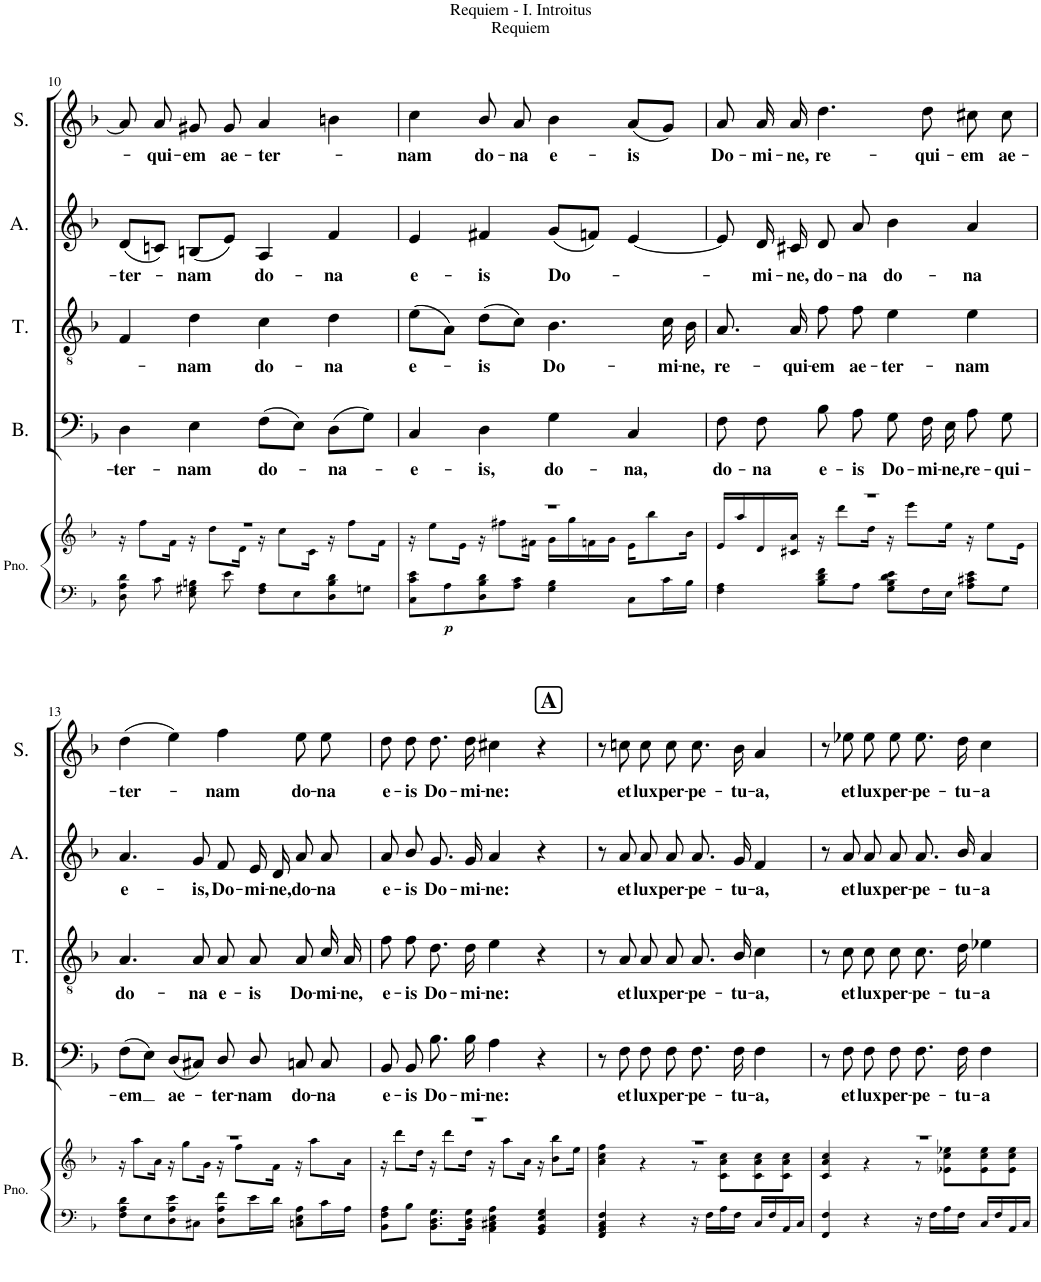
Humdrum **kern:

**kern	**kern	**dynam	**kern	**text	**kern	**text	**kern	**text	**kern	**text
*part5	*part5	*part5	*part4	*part4	*part3	*part3	*part2	*part2	*part1	*part1
*staff6	*staff5	*staff5/6	*staff4	*staff4	*staff3	*staff3	*staff2	*staff2	*staff1	*staff1
*I"Piano	*	*	*I"Bass	*	*I"Tenor	*	*I"Alto	*	*I"Soprano	*
*I'Pno.	*	*	*I'B.	*	*I'T.	*	*I'A.	*	*I'S.	*
!!LO:PB:g=z
*clefF4	*clefG2	*	*clefF4	*	*clefGv2	*	*clefG2	*	*clefG2	*
*k[b-]	*k[b-]	*	*k[b-]	*	*k[b-]	*	*k[b-]	*	*k[b-]	*
*M4/4	*M4/4	*	*M4/4	*	*M4/4	*	*M4/4	*	*M4/4	*
*met(c)	*met(c)	*	*met(c)	*	*met(c)	*	*met(c)	*	*met(c)	*
=10	=10	=10	=10	=10	=10	=10	=10	=10	=10	=10
*	*^	*	*	*	*	*	*	*	*	*
!	!	!	!	!	!LO:LY:b	!	!	!	!LO:LY:b	!	!
8D\ 8A\ 8d\	1r	16r	.	4D\	-ter-	4F/	.	(8d/L	-ter-	8a/]	.
.	.	8ff\L	.	.	.	.	.	.	.	.	.
!	!	!	!	!	!	!	!	!	!	!	!LO:LY:b
8c\	.	.	.	.	.	.	.	8cn/J)	.	8a/	-qui-
.	.	16f\Jk	.	.	.	.	.	.	.	.	.
!	!	!	!	!	!LO:LY:b	!	!LO:LY:b	!	!LO:LY:b	!	!LO:LY:b
8E\ 8G#X\ 8Bn\	.	16r	.	4E\	-nam	4d\	-nam	(8Bn/L	-nam	8g#X/	-em
.	.	8dd\L	.	.	.	.	.	.	.	.	.
!	!	!	!	!	!	!	!	!	!	!	!LO:LY:b
8e\	.	.	.	.	.	.	.	8e/J)	.	8g#/	ae-
.	.	16d\Jk	.	.	.	.	.	.	.	.	.
!	!	!	!	!	!LO:LY:b	!	!LO:LY:b	!	!LO:LY:b	!	!LO:LY:b
8F\ 8A\L	.	16r	.	(8F\L	do-	4c\	do-	4A/	do-	4a/	-ter-
.	.	8cc\L	.	.	.	.	.	.	.	.	.
8E\	.	.	.	8E\J)	.	.	.	.	.	.	.
.	.	16c\Jk	.	.	.	.	.	.	.	.	.
!	!	!	!	!	!LO:LY:b	!	!LO:LY:b	!	!LO:LY:b	!	!
8D\ 8B\ 8d\	.	16r	.	(8D\L	-na-	4d\	-na	4f/	-na	4bn\	.
.	.	8ff\L	.	.	.	.	.	.	.	.	.
8Gn\J	.	.	.	8G\J)	.	.	.	.	.	.	.
.	.	16f\Jk	.	.	.	.	.	.	.	.	.
=11	=11	=11	=11	=11	=11	=11	=11	=11	=11	=11	=11
!	!	!	!	!	!LO:LY:b	!	!LO:LY:b	!	!LO:LY:b	!	!LO:LY:b
8C\ 8c\ 8e\L	1r	16r	.	4C/	-e-	(8e\L	e-	4e/	e-	4cc\	-nam
.	.	8ee\L	.	.	.	.	.	.	.	.	.
!	!	!	!LO:DY:b=2	!	!	!	!	!	!	!	!
8A\	.	.	p	.	.	8A\J)	.	.	.	.	.
.	.	16e\Jk	.	.	.	.	.	.	.	.	.
!	!	!	!	!	!LO:LY:b	!	!LO:LY:b	!	!LO:LY:b	!	!LO:LY:b
8D\ 8B-\ 8d\	.	16r	.	4D\	-is,	(8d\L	-is	4f#X/	-is	8b-/	do-
.	.	8ff#X\L	.	.	.	.	.	.	.	.	.
!	!	!	!	!	!	!	!	!	!	!	!LO:LY:b
8A\ 8c\J	.	.	.	.	.	8c\J)	.	.	.	8a/	-na
.	.	16f#X\Jk	.	.	.	.	.	.	.	.	.
!	!	!	!	!	!LO:LY:b	!	!LO:LY:b	!	!LO:LY:b	!	!LO:LY:b
4G\ 4B-\	.	16g\LL	.	4G\	do-	4.B-\	Do-	(8g/L	Do-	4b-\	e-
.	.	16gg\	.	.	.	.	.	.	.	.	.
.	.	16fn\	.	.	.	.	.	8fn/J)	.	.	.
.	.	16g\JJ	.	.	.	.	.	.	.	.	.
!	!	!	!	!	!LO:LY:b	!	!	!	!	!	!LO:LY:b
8C\L	.	16e\KL	.	4C/	-na,	.	.	[4e/	.	(8a/L	-is
.	.	8bb-\	.	.	.	.	.	.	.	.	.
!	!	!	!	!	!	!	!LO:LY:b	!	!	!	!
16c\L	.	.	.	.	.	16c\	-mi-	.	.	8g/J)	.
!	!	!	!	!	!	!	!LO:LY:b	!	!	!	!
16B-\JJ	.	16b-\Jk	.	.	.	16B-\	-ne,	.	.	.	.
=12	=12	=12	=12	=12	=12	=12	=12	=12	=12	=12	=12
!	!	!	!	!	!LO:LY:b	!	!LO:LY:b	!	!	!	!LO:LY:b
4F\ 4A\	1r	16e/LL	.	8F\	do-	8.A/	re-	8e/]	.	8a/	Do-
.	.	16aa/	.	.	.	.	.	.	.	.	.
!	!	!	!	!	!LO:LY:b	!	!	!	!LO:LY:b	!	!LO:LY:b
.	.	16d/	.	8F\	-na	.	.	16d/	-mi-	16a/	-mi-
!	!	!	!	!	!	!	!LO:LY:b	!	!LO:LY:b	!	!LO:LY:b
.	.	16c#X/ 16a/JJ	.	.	.	16A/	-qui-	16c#X/	-ne,	16a/	-ne,
!	!	!	!	!	!LO:LY:b	!	!LO:LY:b	!	!LO:LY:b	!	!LO:LY:b
8B-\ 8d\ 8f\L	.	16r	.	8B-\	e-	8f\	-em	8d/	do-	4.dd\	re-
.	.	8ddd\L	.	.	.	.	.	.	.	.	.
!	!	!	!	!	!LO:LY:b	!	!LO:LY:b	!	!LO:LY:b	!	!
8A\J	.	.	.	8A\	-is	8f\	ae-	8a/	-na	.	.
.	.	16dd\Jk	.	.	.	.	.	.	.	.	.
!	!	!	!	!	!LO:LY:b	!	!LO:LY:b	!	!LO:LY:b	!	!
8G\ 8B-\ 8d\ 8e\L	.	16r	.	8G\	Do-	4e\	-ter-	4b-\	do-	.	.
.	.	8eee\L	.	.	.	.	.	.	.	.	.
!	!	!	!	!	!LO:LY:b	!	!	!	!	!	!LO:LY:b
16F\L	.	.	.	16F\	-mi-	.	.	.	.	8dd\	-qui-
!	!	!	!	!	!LO:LY:b	!	!	!	!	!	!
16E\JJ	.	16ee\Jk	.	16E\	-ne,	.	.	.	.	.	.
!	!	!	!	!	!LO:LY:b	!	!LO:LY:b	!	!LO:LY:b	!	!LO:LY:b
8A\ 8c#X\ 8e\L	.	16r	.	8A\	re-	4e\	-nam	4a/	-na	8cc#X\	-em
.	.	8ee\L	.	.	.	.	.	.	.	.	.
!	!	!	!	!	!LO:LY:b	!	!	!	!	!	!LO:LY:b
8G\J	.	.	.	8G\	-qui-	.	.	.	.	8cc#\	ae-
.	.	16e\Jk	.	.	.	.	.	.	.	.	.
!!LO:LB:g=z
=13	=13	=13	=13	=13	=13	=13	=13	=13	=13	=13	=13
!	!	!	!	!	!LO:LY:b	!	!LO:LY:b	!	!LO:LY:b	!	!LO:LY:b
8F\ 8A\ 8d\L	1r	16r	.	(8F\L	-em	4.A/	do-	4.a/	e-	(4dd\	-ter-
.	.	8aa\L	.	.	.	.	.	.	.	.	.
8E\	.	.	.	8E\J)	.	.	.	.	.	.	.
.	.	16a\Jk	.	.	.	.	.	.	.	.	.
!	!	!	!	!	!LO:LY:b	!	!	!	!	!	!
8D\ 8A\ 8e\	.	16r	.	(8D/L	ae-	.	.	.	.	4ee\)	.
.	.	8gg\L	.	.	.	.	.	.	.	.	.
!	!	!	!	!	!	!	!LO:LY:b	!	!LO:LY:b	!	!
8C#X\J	.	.	.	8C#X/J)	.	8A/	-na	8g/	-is,	.	.
.	.	16g\Jk	.	.	.	.	.	.	.	.	.
!	!	!	!	!	!LO:LY:b	!	!LO:LY:b	!	!LO:LY:b	!	!LO:LY:b
8D\ 8A\ 8f\L	.	16r	.	8D/	-ter-	8A/	e-	8f/	Do-	4ff\	-nam
.	.	8ff\L	.	.	.	.	.	.	.	.	.
!	!	!	!	!	!LO:LY:b	!	!LO:LY:b	!	!LO:LY:b	!	!
16e\L	.	.	.	8D/	-nam	8A/	-is	16e/	-mi-	.	.
!	!	!	!	!	!	!	!	!	!LO:LY:b	!	!
16d\JJ	.	16f\Jk	.	.	.	.	.	16d/	-ne,	.	.
!	!	!	!	!	!LO:LY:b	!	!LO:LY:b	!	!LO:LY:b	!	!LO:LY:b
8Cn\ 8E\ 8A\L	.	16r	.	8Cn/	do-	8A/	Do-	8a/	do-	8ee\	do-
.	.	8aa\L	.	.	.	.	.	.	.	.	.
!	!	!	!	!	!LO:LY:b	!	!LO:LY:b	!	!LO:LY:b	!	!LO:LY:b
16c\L	.	.	.	8C/	-na	16c/	-mi-	8a/	-na	8ee\	-na
!	!	!	!	!	!	!	!LO:LY:b	!	!	!	!
16A\JJ	.	16a\Jk	.	.	.	16A/	-ne,	.	.	.	.
=14	=14	=14	=14	=14	=14	=14	=14	=14	=14	=14	=14
!	!	!	!	!	!LO:LY:b	!	!LO:LY:b	!	!LO:LY:b	!	!LO:LY:b
8BB-\ 8F\ 8A\L	1r	16r	.	8BB-/	e-	8f\	e-	8a/	e-	8dd\	e-
.	.	8ddd\L	.	.	.	.	.	.	.	.	.
!	!	!	!	!	!LO:LY:b	!	!LO:LY:b	!	!LO:LY:b	!	!LO:LY:b
8B-\J	.	.	.	8BB-/	-is	8f\	-is	8b-/	-is	8dd\	-is
.	.	16dd\Jk	.	.	.	.	.	.	.	.	.
!	!	!	!	!	!LO:LY:b	!	!LO:LY:b	!	!LO:LY:b	!	!LO:LY:b
8.BB-\ 8.D\ 8.G\L	.	16r	.	8.B-\	Do-	8.d\	Do-	8.g/	Do-	8.dd\	Do-
.	.	8ddd\L	.	.	.	.	.	.	.	.	.
!	!	!	!	!	!LO:LY:b	!	!LO:LY:b	!	!LO:LY:b	!	!LO:LY:b
16BB-\ 16D\ 16G\Jk	.	16dd\Jk	.	16B-\	-mi-	16d\	-mi-	16g/	-mi-	16dd\	-mi-
!	!	!	!	!	!LO:LY:b	!	!LO:LY:b	!	!LO:LY:b	!	!LO:LY:b
4AA\ 4C#X\ 4E\ 4A\	.	16r	.	4A\	-ne:	4e\	-ne:	4a/	-ne:	4cc#X\	-ne:
.	.	8aa\L	.	.	.	.	.	.	.	.	.
.	.	16a\Jk	.	.	.	.	.	.	.	.	.
4GG/ 4BB-/ 4E/ 4G/	.	16r	.	4r	.	4r	.	4r	.	4r	.
.	.	8b-\ 8bb-\L	.	.	.	.	.	.	.	.	.
.	.	16ee\Jk	.	.	.	.	.	.	.	.	.
=15	=15	=15	=15	=15	=15	=15	=15	=15	=15	=15	=15
!	!	!	!	!	!	!	!	!	!	!LO:TX:a:B:t=A	!
4FF/ 4AA/ 4C/ 4F/	1r	4a\ 4cc\ 4ff\	.	8r	.	8r	.	8r	.	8r	.
!	!	!	!	!	!LO:LY:b	!	!LO:LY:b	!	!LO:LY:b	!	!LO:LY:b
.	.	.	.	8F\	et	8A/	et	8a/	et	8ccn\	et
!	!	!	!	!	!LO:LY:b	!	!LO:LY:b	!	!LO:LY:b	!	!LO:LY:b
4r	.	4r	.	8F\	lux	8A/	lux	8a/	lux	8cc\	lux
!	!	!	!	!	!LO:LY:b	!	!LO:LY:b	!	!LO:LY:b	!	!LO:LY:b
.	.	.	.	8F\	per-	8A/	per-	8a/	per-	8cc\	per-
!	!	!	!	!	!LO:LY:b	!	!LO:LY:b	!	!LO:LY:b	!	!LO:LY:b
16r	.	8r	.	8.F\	-pe-	8.A/	-pe-	8.a/	-pe-	8.cc\	-pe-
16F\LL	.	.	.	.	.	.	.	.	.	.	.
16A\	.	8c\ 8a\ 8cc\L	.	.	.	.	.	.	.	.	.
!	!	!	!	!	!LO:LY:b	!	!LO:LY:b	!	!LO:LY:b	!	!LO:LY:b
16F\JJ	.	.	.	16F\	-tu-	16B-/	-tu-	16g/	-tu-	16b-\	-tu-
!	!	!	!	!	!LO:LY:b	!	!LO:LY:b	!	!LO:LY:b	!	!LO:LY:b
16C/LL	.	8c\ 8a\ 8cc\	.	4F\	-a,	4c\	-a,	4f/	-a,	4a/	-a,
16F/	.	.	.	.	.	.	.	.	.	.	.
16AA/	.	8c\ 8a\ 8cc\J	.	.	.	.	.	.	.	.	.
16C/JJ	.	.	.	.	.	.	.	.	.	.	.
=16	=16	=16	=16	=16	=16	=16	=16	=16	=16	=16	=16
4FF/ 4F/	1r	4c/ 4a/ 4cc/	.	8r	.	8r	.	8r	.	8r	.
!	!	!	!	!	!LO:LY:b	!	!LO:LY:b	!	!LO:LY:b	!	!LO:LY:b
.	.	.	.	8F\	et	8c\	et	8a/	et	8ee-X\	et
!	!	!	!	!	!LO:LY:b	!	!LO:LY:b	!	!LO:LY:b	!	!LO:LY:b
4r	.	4r	.	8F\	lux	8c\	lux	8a/	lux	8ee-\	lux
!	!	!	!	!	!LO:LY:b	!	!LO:LY:b	!	!LO:LY:b	!	!LO:LY:b
.	.	.	.	8F\	per-	8c\	per-	8a/	per-	8ee-\	per-
!	!	!	!	!	!LO:LY:b	!	!LO:LY:b	!	!LO:LY:b	!	!LO:LY:b
16r	.	8r	.	8.F\	-pe-	8.c\	-pe-	8.a/	-pe-	8.ee-\	-pe-
16F\LL	.	.	.	.	.	.	.	.	.	.	.
16A\	.	8e-X\ 8cc\ 8ee-X\L	.	.	.	.	.	.	.	.	.
!	!	!	!	!	!LO:LY:b	!	!LO:LY:b	!	!LO:LY:b	!	!LO:LY:b
16F\JJ	.	.	.	16F\	-tu-	16d\	-tu-	16b-/	-tu-	16dd\	-tu-
!	!	!	!	!	!LO:LY:b	!	!LO:LY:b	!	!LO:LY:b	!	!LO:LY:b
16C/LL	.	8e-\ 8cc\ 8ee-\	.	4F\	-a	4e-X\	-a	4a/	-a	4cc\	-a
16F/	.	.	.	.	.	.	.	.	.	.	.
16AA/	.	8e-\ 8cc\ 8ee-\J	.	.	.	.	.	.	.	.	.
16C/JJ	.	.	.	.	.	.	.	.	.	.	.
*	*v	*v	*	*	*	*	*	*	*	*	*
=	=	=	=	=	=	=	=	=	=	=
*-	*-	*-	*-	*-	*-	*-	*-	*-	*-	*-
